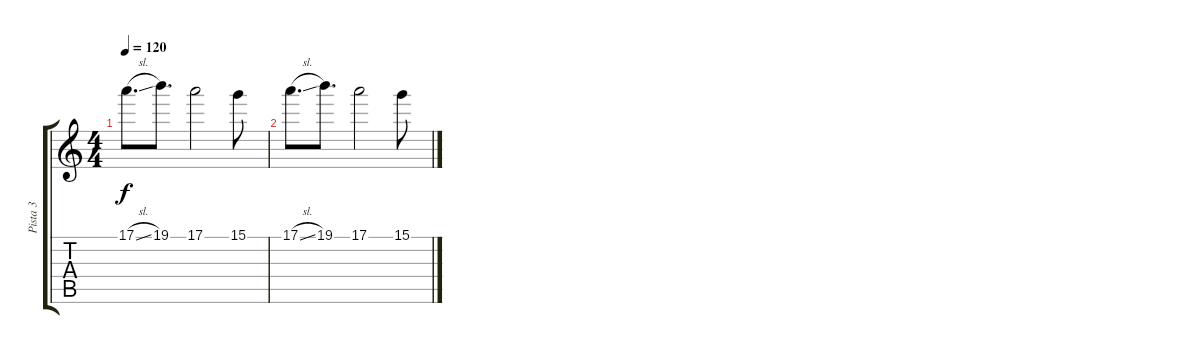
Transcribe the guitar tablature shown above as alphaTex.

\track ("Pista 3" "Pista 3") {instrument overdrivenguitar}
\staff {score tabs}
\tuning (E4 B3 G3 D3 A2 E2) {hide}
\ts (4 4)
\tempo 120
\clef g2
\ks c
17.1{sl}.8{d dy f volume 0} 19.1.8{d} 17.1.2 15.1.8 |
17.1{sl}.8{d} 19.1.8{d} 17.1.2 15.1.8
